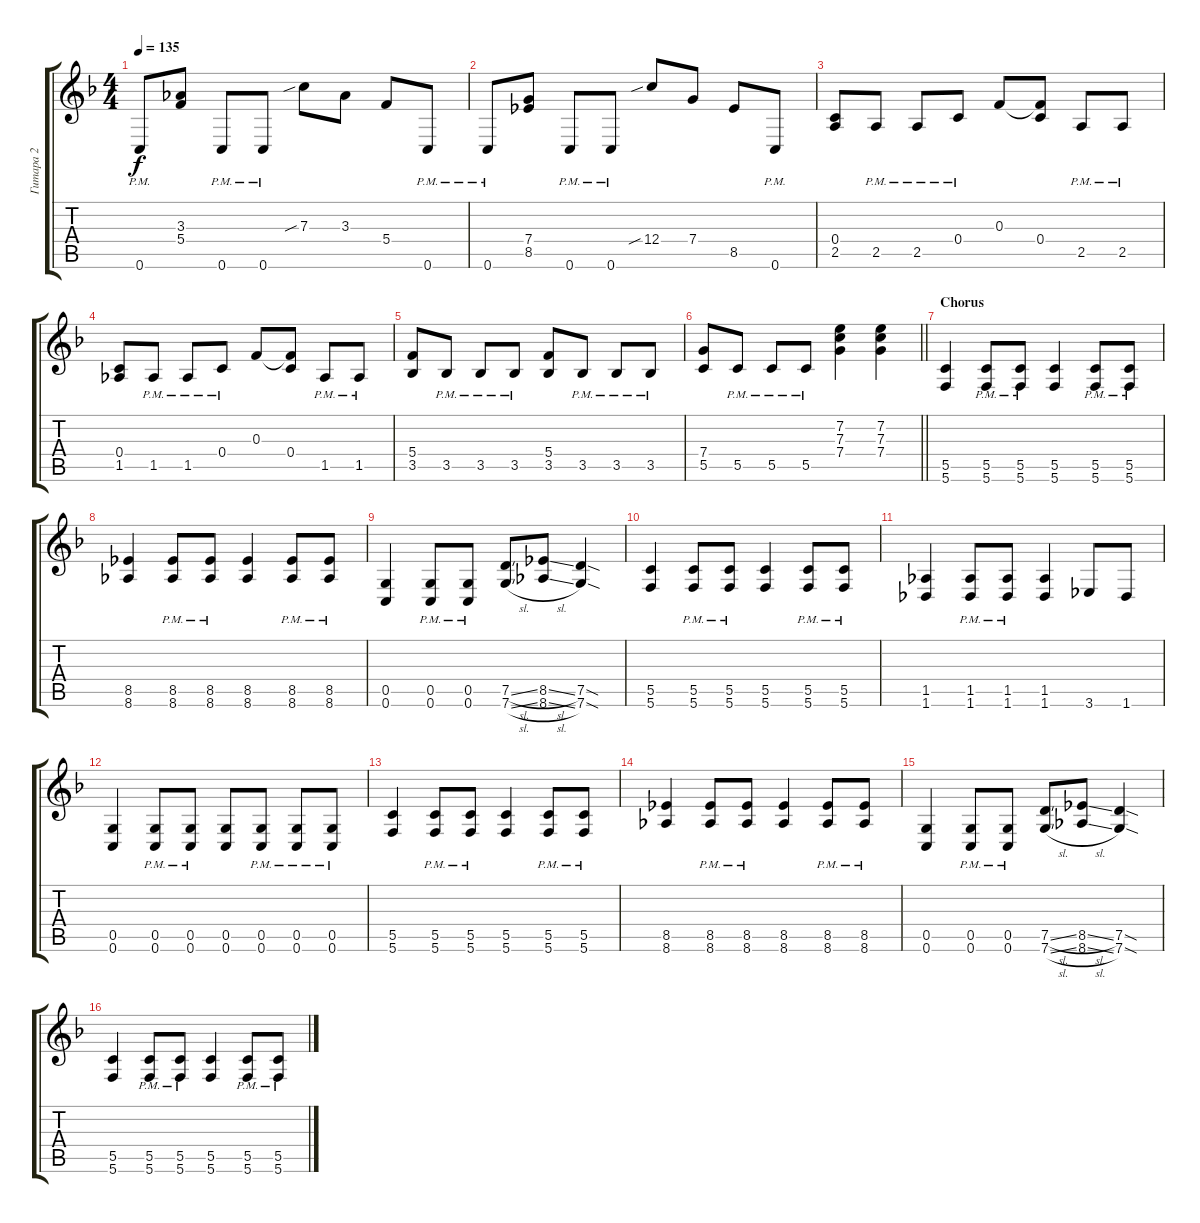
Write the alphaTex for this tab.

\track ("Гитара 2" "Гитара 2") {instrument distortionguitar}
\staff {score tabs}
\tuning (D4 A3 F3 C3 G2 C2) {hide}
\ts (4 4)
\tempo 135
\clef g2
\ks dminor
0.6{pm}.8{dy f} (3.3 5.4).8 0.6{pm}.8 0.6{pm}.8 7.3{sib}.8 3.3.8 5.4.8 0.6{pm}.8 |
0.6{pm}.8 (7.4 8.5).8 0.6{pm}.8 0.6{pm}.8 12.4{sib}.8 7.4.8 8.5.8 0.6{pm}.8 |
(0.4 2.5).8 2.5{pm}.8 2.5{pm}.8 0.4{pm}.8 0.3.8 (0.3{t} 0.4).8 2.5{pm}.8 2.5{pm}.8 |
(0.4 1.5).8 1.5{pm}.8 1.5{pm}.8 0.4{pm}.8 0.3.8 (0.3{t} 0.4).8 1.5{pm}.8 1.5{pm}.8 |
(5.4 3.5).8 3.5{pm}.8 3.5{pm}.8 3.5{pm}.8 (5.4 3.5).8 3.5{pm}.8 3.5{pm}.8 3.5{pm}.8 |
\barLineRight lightlight
(7.4 5.5).8 5.5{pm}.8 5.5{pm}.8 5.5{pm}.8 (7.2 7.3 7.4).4 (7.2 7.3 7.4).4 |
\section ("" "Chorus")
(5.5 5.6).4 (5.5{pm} 5.6{pm}).8 (5.5{pm} 5.6{pm}).8 (5.5 5.6).4 (5.5{pm} 5.6{pm}).8 (5.5{pm} 5.6{pm}).8 |
(8.5 8.6).4 (8.5{pm} 8.6{pm}).8 (8.5{pm} 8.6{pm}).8 (8.5 8.6).4 (8.5{pm} 8.6{pm}).8 (8.5{pm} 8.6{pm}).8 |
(0.5 0.6).4 (0.5{pm} 0.6{pm}).8 (0.5{pm} 0.6{pm}).8 (7.5{sl} 7.6{sl}).8 (8.5{sl} 8.6{sl}).8 (7.5{sod} 7.6{sod}).4 |
(5.5 5.6).4 (5.5{pm} 5.6{pm}).8 (5.5{pm} 5.6{pm}).8 (5.5 5.6).4 (5.5{pm} 5.6{pm}).8 (5.5{pm} 5.6{pm}).8 |
(1.5 1.6).4 (1.5{pm} 1.6{pm}).8 (1.5{pm} 1.6{pm}).8 (1.5 1.6).4 3.6.8 1.6.8 |
(0.5 0.6).4 (0.5{pm} 0.6{pm}).8 (0.5{pm} 0.6{pm}).8 (0.5 0.6).8 (0.5{pm} 0.6{pm}).8 (0.5{pm} 0.6{pm}).8 (0.5{pm} 0.6{pm}).8 |
(5.5 5.6).4 (5.5{pm} 5.6{pm}).8 (5.5{pm} 5.6{pm}).8 (5.5 5.6).4 (5.5{pm} 5.6{pm}).8 (5.5{pm} 5.6{pm}).8 |
(8.5 8.6).4 (8.5{pm} 8.6{pm}).8 (8.5{pm} 8.6{pm}).8 (8.5 8.6).4 (8.5{pm} 8.6{pm}).8 (8.5{pm} 8.6{pm}).8 |
(0.5 0.6).4 (0.5{pm} 0.6{pm}).8 (0.5{pm} 0.6{pm}).8 (7.5{sl} 7.6{sl}).8 (8.5{sl} 8.6{sl}).8 (7.5{sod} 7.6{sod}).4 |
(5.5 5.6).4 (5.5{pm} 5.6{pm}).8 (5.5{pm} 5.6{pm}).8 (5.5 5.6).4 (5.5{pm} 5.6{pm}).8 (5.5{pm} 5.6{pm}).8
